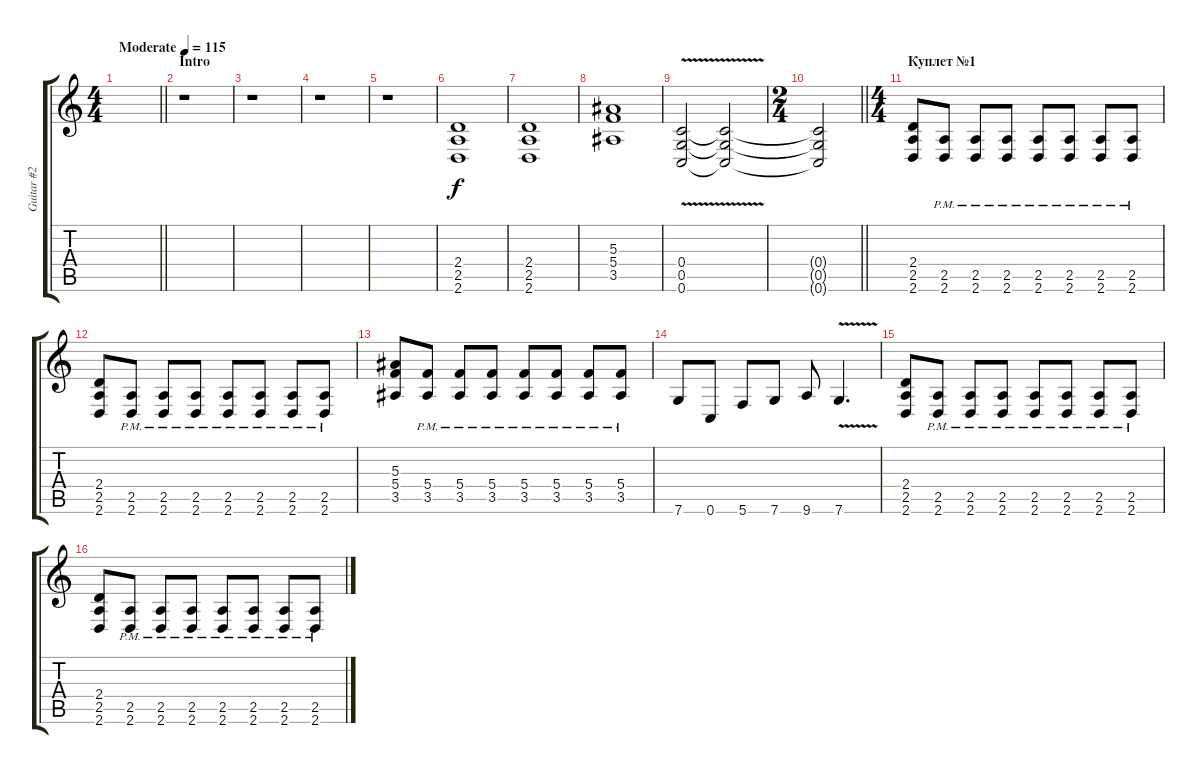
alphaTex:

\track ("Guitar #2" "Guitar #2") {instrument distortionguitar}
\staff {score tabs}
\tuning (D4 A3 F3 C3 G2 C2) {hide}
\ts (4 4)
\tempo (115 "Moderate")
\clef g2
\barLineRight lightlight
\ks c
|
\section ("" "Intro ")
r.1 |
r.1 |
r.1 |
r.1 |
(2.4 2.5 2.6).1 |
(2.4 2.5 2.6).1 |
(5.3 5.4 3.5).1 |
(0.4{v} 0.5 0.6).2 (0.4{t} 0.5{t} 0.6{t}).2{dy f} |
\ts (2 4)
\barLineRight lightlight
(0.4{t} 0.5{t} 0.6{t}).2 |
\ts (4 4)
\section ("" "Куплет №1")
(2.4 2.5 2.6).8 (2.5{pm} 2.6{pm}).8 (2.5{pm} 2.6{pm}).8 (2.5{pm} 2.6{pm}).8 (2.5{pm} 2.6{pm}).8 (2.5{pm} 2.6{pm}).8 (2.5{pm} 2.6{pm}).8 (2.5{pm} 2.6{pm}).8 |
(2.4 2.5 2.6).8 (2.5{pm} 2.6{pm}).8 (2.5{pm} 2.6{pm}).8 (2.5{pm} 2.6{pm}).8 (2.5{pm} 2.6{pm}).8 (2.5{pm} 2.6{pm}).8 (2.5{pm} 2.6{pm}).8 (2.5{pm} 2.6{pm}).8 |
(5.3 5.4 3.5).8 (5.4{pm} 3.5{pm}).8 (5.4{pm} 3.5{pm}).8 (5.4{pm} 3.5{pm}).8 (5.4{pm} 3.5{pm}).8 (5.4{pm} 3.5{pm}).8 (5.4{pm} 3.5{pm}).8 (5.4{pm} 3.5{pm}).8 |
7.6.8 0.6.8 5.6.8 7.6.8 9.6.8 7.6{v}.4{d} |
(2.4 2.5 2.6).8 (2.5{pm} 2.6{pm}).8 (2.5{pm} 2.6{pm}).8 (2.5{pm} 2.6{pm}).8 (2.5{pm} 2.6{pm}).8 (2.5{pm} 2.6{pm}).8 (2.5{pm} 2.6{pm}).8 (2.5{pm} 2.6{pm}).8 |
(2.4 2.5 2.6).8 (2.5{pm} 2.6{pm}).8 (2.5{pm} 2.6{pm}).8 (2.5{pm} 2.6{pm}).8 (2.5{pm} 2.6{pm}).8 (2.5{pm} 2.6{pm}).8 (2.5{pm} 2.6{pm}).8 (2.5{pm} 2.6{pm}).8
